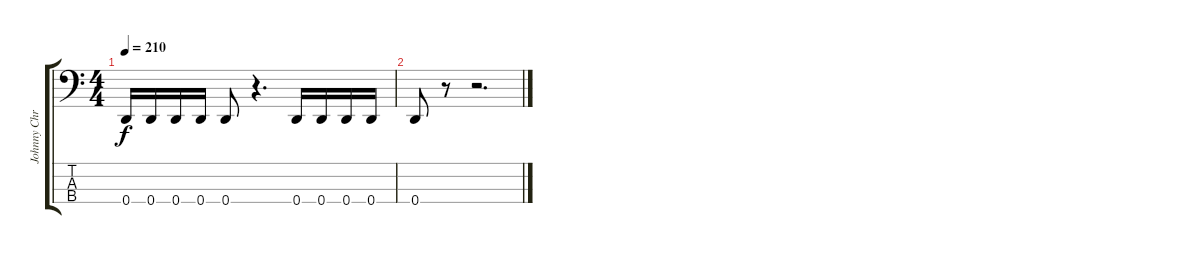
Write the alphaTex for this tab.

\track ("Johnny Christ" "Johnny Chr") {instrument electricbassfinger}
\staff {score tabs}
\tuning (G2 D2 A1 D1) {hide}
\ts (4 4)
\tempo 210
\clef f4
\ks c
0.4.16{dy f} 0.4.16 0.4.16 0.4.16 0.4.8 r.4{d} 0.4.16 0.4.16 0.4.16 0.4.16 |
0.4.8 r.8 r.2{d}
